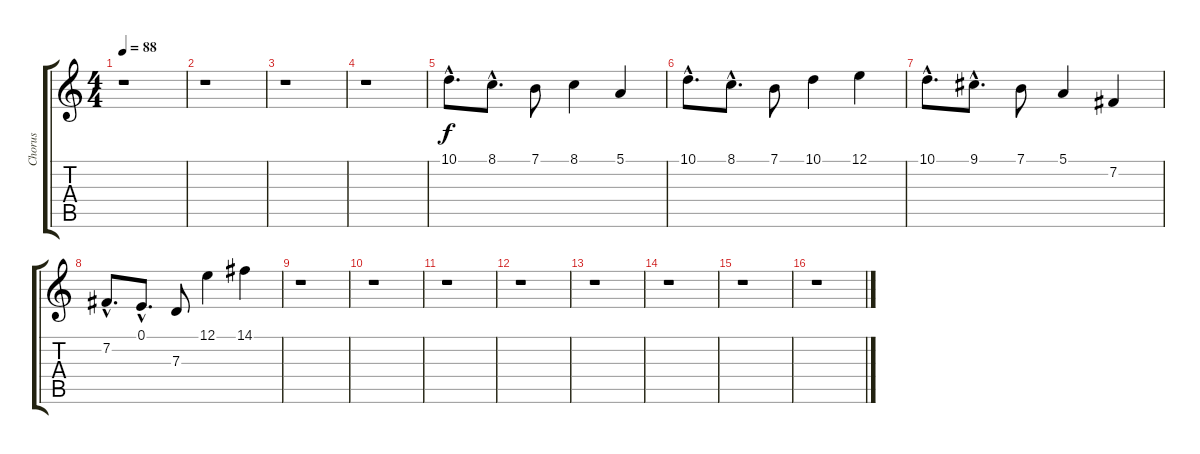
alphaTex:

\track ("Chorus" "Chorus") {instrument voiceoohs}
\staff {score tabs}
\tuning (E4 B3 G3 D3 A2 E2) {hide}
\ts (4 4)
\tempo 88
\clef g2
\ks c
r.1{dy f} |
r.1 |
r.1 |
r.1 |
10.1{hac}.8{d} 8.1{hac}.8{d} 7.1.8 8.1.4 5.1.4 |
10.1{hac}.8{d} 8.1{hac}.8{d} 7.1.8 10.1.4 12.1.4 |
10.1{hac}.8{d} 9.1{hac}.8{d} 7.1.8 5.1.4 7.2.4 |
7.2{hac}.8{d} 0.1{hac}.8{d} 7.3.8 12.1.4 14.1.4 |
r.1 |
r.1 |
r.1 |
r.1 |
r.1 |
r.1 |
r.1 |
r.1
